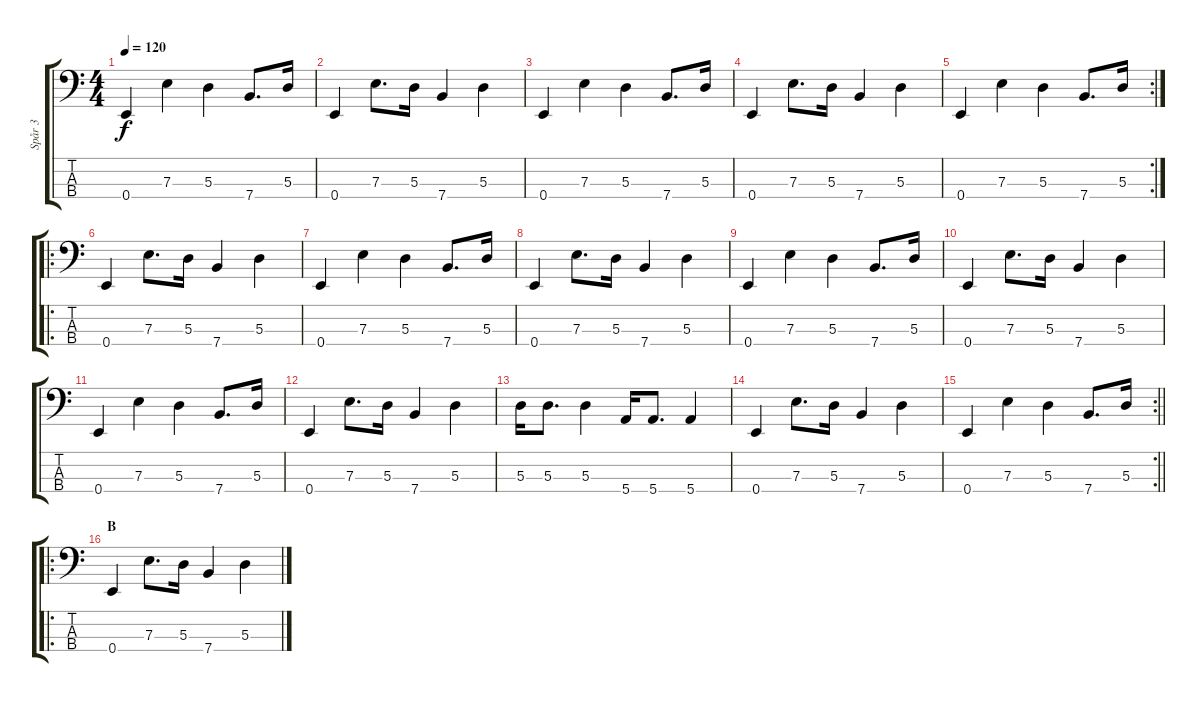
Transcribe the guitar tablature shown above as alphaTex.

\track ("Spår 3" "Spår 3") {instrument electricbassfinger}
\staff {score tabs}
\tuning (G2 D2 A1 E1) {hide}
\ts (4 4)
\tempo 120
\clef f4
\ks c
0.4.4{dy f} 7.3.4 5.3.4 7.4.8{d} 5.3.16 |
0.4.4 7.3.8{d} 5.3.16 7.4.4 5.3.4 |
0.4.4 7.3.4 5.3.4 7.4.8{d} 5.3.16 |
0.4.4 7.3.8{d} 5.3.16 7.4.4 5.3.4 |
\rc 2
0.4.4 7.3.4 5.3.4 7.4.8{d} 5.3.16 |
\ro
0.4.4 7.3.8{d} 5.3.16 7.4.4 5.3.4 |
0.4.4 7.3.4 5.3.4 7.4.8{d} 5.3.16 |
0.4.4 7.3.8{d} 5.3.16 7.4.4 5.3.4 |
0.4.4 7.3.4 5.3.4 7.4.8{d} 5.3.16 |
0.4.4 7.3.8{d} 5.3.16 7.4.4 5.3.4 |
0.4.4 7.3.4 5.3.4 7.4.8{d} 5.3.16 |
0.4.4 7.3.8{d} 5.3.16 7.4.4 5.3.4 |
5.3.16 5.3.8{d} 5.3.4 5.4.16 5.4.8{d} 5.4.4 |
0.4.4 7.3.8{d} 5.3.16 7.4.4 5.3.4 |
\rc 2
\barLineRight lightlight
0.4.4 7.3.4 5.3.4 7.4.8{d} 5.3.16 |
\ro
\section ("" "B")
0.4.4 7.3.8{d} 5.3.16 7.4.4 5.3.4
